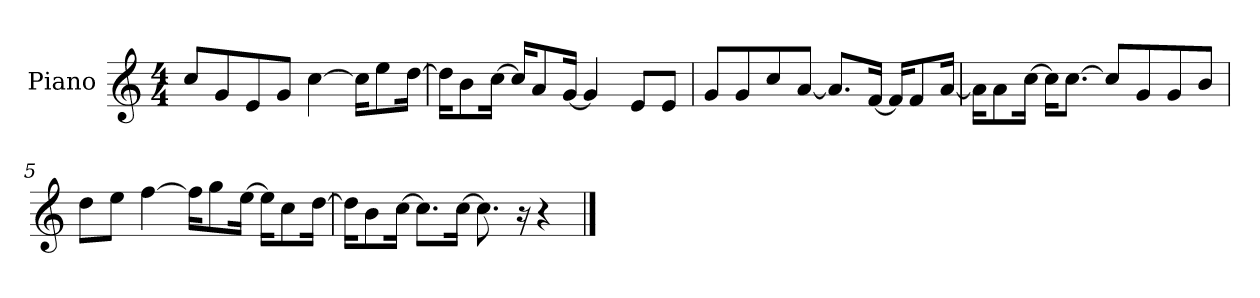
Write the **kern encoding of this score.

**kern
*part1
*staff1
*I"Piano
*I'P-no
*clefG2
*k[]
*M4/4
*MM90
=1
8cc/L
8g/
8e/
8g/J
[4cc\
16cc\KL]
8ee\
[16dd\Jk
=2
16dd\KL]
8b\
[16cc\Jk
16cc/KL]
8a/
[16g/Jk
4g/]
8e/L
8e/J
=3
8g/L
8g/
8cc/
[8a/J
8.a/L]
[16f/Jk
16f/KL]
8f/
[16a/Jk
=4
16a\KL]
8a\
[16cc\Jk
16cc\KL]
[8.cc\J
8cc/L]
8g/
8g/
8b/J
!!LO:LB:g=z
=5
8dd\L
8ee\J
[4ff\
16ff\KL]
8gg\
[16ee\Jk
16ee\KL]
8cc\
[16dd\Jk
=6
16dd\KL]
8b\
[16cc\Jk
8.cc\L]
[16cc\Jk
8.cc\]
16r
4r
==
*-
